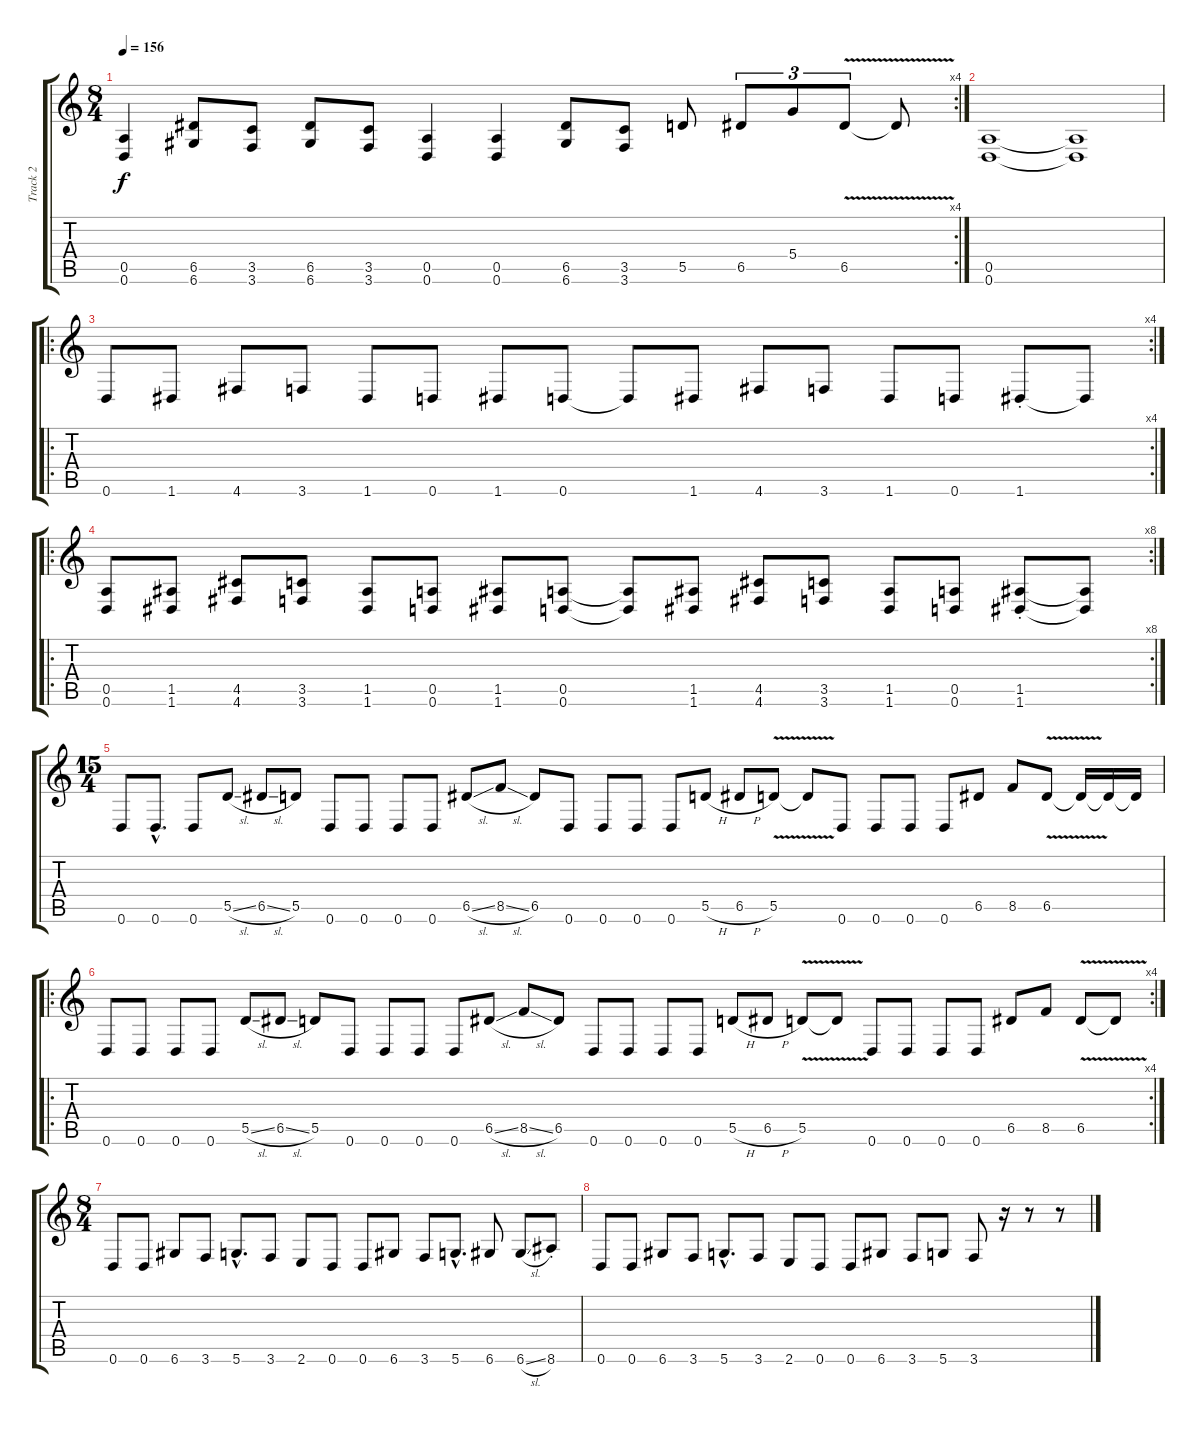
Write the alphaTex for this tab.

\track ("Track 2" "Track 2") {instrument distortionguitar}
\staff {score tabs}
\tuning (E4 B3 G3 D3 A2 D2) {hide}
\rc 4
\ts (8 4)
\tempo 156
\clef g2
\ks c
(0.5 0.6).4{dy f} (6.5 6.6).8 (3.5 3.6).8 (6.5 6.6).8 (3.5 3.6).8 (0.5 0.6).4 (0.5 0.6).4 (6.5 6.6).8 (3.5 3.6).8 5.5.8 6.5.8{tu (3 2)} 5.4.8{tu (3 2)} 6.5{v}.8{tu (3 2)} 6.5{t}.8 |
(0.5 0.6).1 (0.5{t} 0.6{t}).1 |
\ro
\rc 4
0.6.8 1.6.8 4.6.8 3.6.8 1.6.8 0.6.8 1.6.8 0.6.8 0.6{t}.8 1.6.8 4.6.8 3.6.8 1.6.8 0.6.8 1.6{st}.8 1.6{t}.8 |
\ro
\rc 8
(0.5 0.6).8{volume 16} (1.5 1.6).8 (4.5 4.6).8 (3.5 3.6).8 (1.5 1.6).8 (0.5 0.6).8 (1.5 1.6).8 (0.5 0.6).8 (0.5{t} 0.6{t}).8 (1.5 1.6).8 (4.5 4.6).8 (3.5 3.6).8 (1.5 1.6).8 (0.5 0.6).8 (1.5 1.6{st}).8 (1.5{t} 1.6{t}).8 |
\ts (15 4)
0.6.8 0.6{hac}.8{d} 0.6.8 5.5{sl}.8 6.5{sl}.8 5.5.8 0.6.8 0.6.8 0.6.8 0.6.8 6.5{sl}.8 8.5{sl}.8 6.5.8 0.6.8 0.6.8 0.6.8 0.6.8 5.5{h}.8 6.5{h}.8 5.5{v}.8 5.5{t}.8 0.6.8 0.6.8 0.6.8 0.6.8 6.5.8 8.5.8 6.5{v}.8 6.5{t}.16 6.5{t}.16 6.5{t}.16 |
\ro
\rc 4
0.6.8 0.6.8 0.6.8 0.6.8 5.5{sl}.8 6.5{sl}.8 5.5.8 0.6.8 0.6.8 0.6.8 0.6.8 6.5{sl}.8 8.5{sl}.8 6.5.8 0.6.8 0.6.8 0.6.8 0.6.8 5.5{h}.8 6.5{h}.8 5.5{v}.8 5.5{t}.8 0.6.8 0.6.8 0.6.8 0.6.8 6.5.8 8.5.8 6.5{v}.8 6.5{t}.8 |
\ts (8 4)
0.6.8 0.6.8 6.6.8 3.6.8 5.6{hac}.8{d} 3.6.8 2.6.8 0.6.8 0.6.8 6.6.8 3.6.8 5.6{hac}.8{d} 6.6.8 6.6{sl}.8 8.6{st}.8 |
0.6.8 0.6.8 6.6.8 3.6.8 5.6{hac}.8{d} 3.6.8 2.6.8 0.6.8 0.6.8 6.6.8 3.6.8 5.6.8 3.6.8 r.16 r.8 r.8
